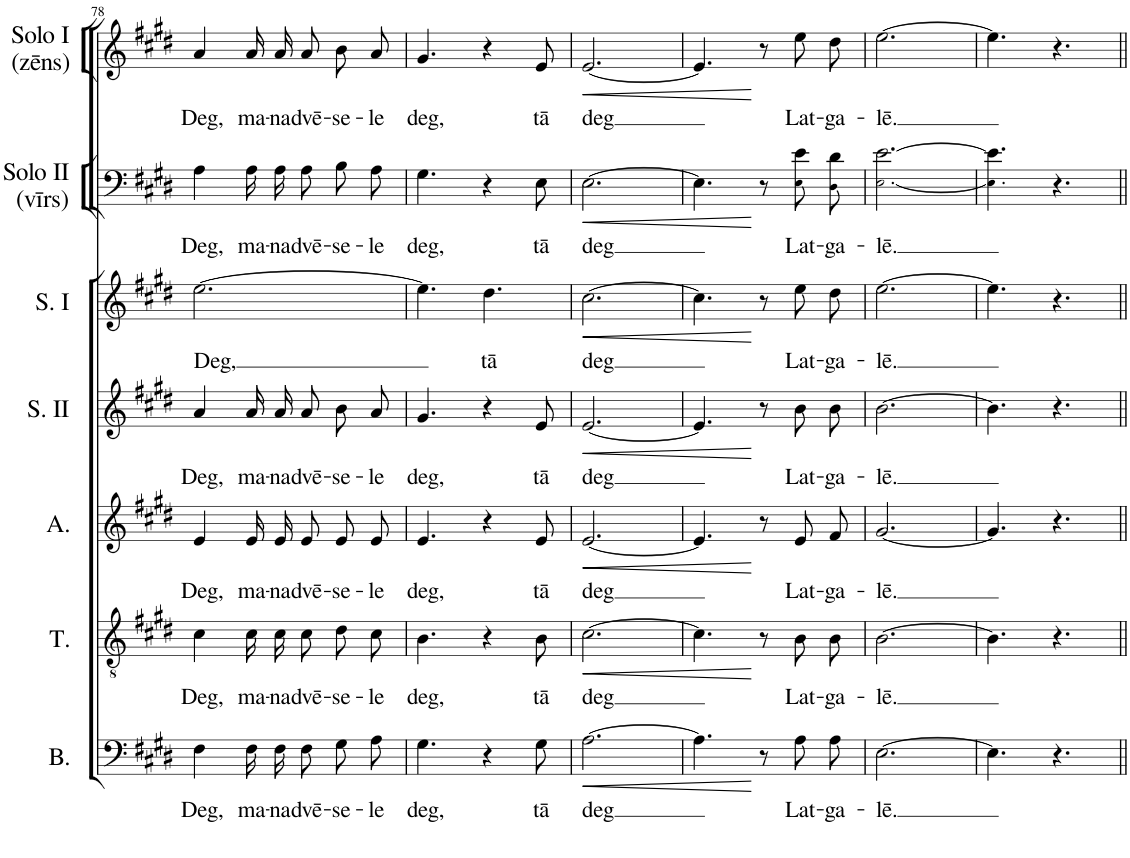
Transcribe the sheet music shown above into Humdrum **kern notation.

**kern	**text	**dynam	**kern	**text	**dynam	**kern	**text	**dynam	**kern	**text	**dynam	**kern	**text	**dynam	**kern	**text	**dynam	**kern	**text	**dynam
*part7	*part7	*part7	*part6	*part6	*part6	*part5	*part5	*part5	*part4	*part4	*part4	*part3	*part3	*part3	*part2	*part2	*part2	*part1	*part1	*part1
*staff7	*staff7	*staff7	*staff6	*staff6	*staff6	*staff5	*staff5	*staff5	*staff4	*staff4	*staff4	*staff3	*staff3	*staff3	*staff2	*staff2	*staff2	*staff1	*staff1	*staff1
*I"Bass	*	*	*I"Tenor	*	*	*I"Alto	*	*	*I"Soprano II	*	*	*I"Soprano I	*	*	*I"Solo II (vīrs)	*	*	*I"Solo I (zēns)	*	*
*I'B.	*	*	*I'T.	*	*	*I'A.	*	*	*I'S. II	*	*	*I'S. I	*	*	*I'Solo II (vīrs)	*	*	*I'Solo I (zēns)	*	*
!!LO:PB:g=z
*clefF4	*	*	*clefGv2	*	*	*clefG2	*	*	*clefG2	*	*	*clefG2	*	*	*clefF4	*	*	*clefG2	*	*
*k[f#c#g#d#]	*	*	*k[f#c#g#d#]	*	*	*k[f#c#g#d#]	*	*	*k[f#c#g#d#]	*	*	*k[f#c#g#d#]	*	*	*k[f#c#g#d#]	*	*	*k[f#c#g#d#]	*	*
*M6/8	*	*	*M6/8	*	*	*M6/8	*	*	*M6/8	*	*	*M6/8	*	*	*M6/8	*	*	*M6/8	*	*
=78	=78	=78	=78	=78	=78	=78	=78	=78	=78	=78	=78	=78	=78	=78	=78	=78	=78	=78	=78	=78
!	!LO:LY:b	!	!	!LO:LY:b	!	!	!LO:LY:b	!	!	!LO:LY:b	!	!	!LO:LY:b	!	!	!LO:LY:b	!	!	!LO:LY:b	!
4F#\	Deg,	.	4c#\	Deg,	.	4e/	Deg,	.	4a/	Deg,	.	[2.ee\	Deg,	.	4A\	Deg,	.	4a/	Deg,	.
!	!LO:LY:b	!	!	!LO:LY:b	!	!	!LO:LY:b	!	!	!LO:LY:b	!	!	!	!	!	!LO:LY:b	!	!	!LO:LY:b	!
16F#\LL	ma-	.	16c#\LL	ma-	.	16e/LL	ma-	.	16a/LL	ma-	.	.	.	.	16A\LL	ma-	.	16a/LL	ma-	.
!	!LO:LY:b	!	!	!LO:LY:b	!	!	!LO:LY:b	!	!	!LO:LY:b	!	!	!	!	!	!LO:LY:b	!	!	!LO:LY:b	!
16F#\JJ	-na	.	16c#\JJ	-na	.	16e/JJ	-na	.	16a/JJ	-na	.	.	.	.	16A\JJ	-na	.	16a/JJ	-na	.
!	!LO:LY:b	!	!	!LO:LY:b	!	!	!LO:LY:b	!	!	!LO:LY:b	!	!	!	!	!	!LO:LY:b	!	!	!LO:LY:b	!
8F#\L	dvē-	.	8c#\L	dvē-	.	8e/L	dvē-	.	8a/L	dvē-	.	.	.	.	8A\L	dvē-	.	8a/L	dvē-	.
!	!LO:LY:b	!	!	!LO:LY:b	!	!	!LO:LY:b	!	!	!LO:LY:b	!	!	!	!	!	!LO:LY:b	!	!	!LO:LY:b	!
8G#\	-se-	.	8d#\	-se-	.	8e/	-se-	.	8b/	-se-	.	.	.	.	8B\	-se-	.	8b/	-se-	.
!	!LO:LY:b	!	!	!LO:LY:b	!	!	!LO:LY:b	!	!	!LO:LY:b	!	!	!	!	!	!LO:LY:b	!	!	!LO:LY:b	!
8A\J	-le	.	8c#\J	-le	.	8e/J	-le	.	8a/J	-le	.	.	.	.	8A\J	-le	.	8a/J	-le	.
=79	=79	=79	=79	=79	=79	=79	=79	=79	=79	=79	=79	=79	=79	=79	=79	=79	=79	=79	=79	=79
!	!LO:LY:b	!	!	!LO:LY:b	!	!	!LO:LY:b	!	!	!LO:LY:b	!	!	!	!	!	!LO:LY:b	!	!	!LO:LY:b	!
4.G#\	deg,	.	4.B\	deg,	.	4.e/	deg,	.	4.g#/	deg,	.	4.ee\]	.	.	4.G#\	deg,	.	4.g#/	deg,	.
!	!	!	!	!	!	!	!	!	!	!	!	!	!LO:LY:b	!	!	!	!	!	!	!
4r	.	.	4r	.	.	4r	.	.	4r	.	.	4.dd#\	tā	.	4r	.	.	4r	.	.
!	!LO:LY:b	!	!	!LO:LY:b	!	!	!LO:LY:b	!	!	!LO:LY:b	!	!	!	!	!	!LO:LY:b	!	!	!LO:LY:b	!
8G#\	tā	.	8B\	tā	.	8e/	tā	.	8e/	tā	.	.	.	.	8E\	tā	.	8e/	tā	.
=80	=80	=80	=80	=80	=80	=80	=80	=80	=80	=80	=80	=80	=80	=80	=80	=80	=80	=80	=80	=80
!	!LO:LY:b	!LO:HP:b	!	!LO:LY:b	!LO:HP:b	!	!LO:LY:b	!LO:HP:b	!	!LO:LY:b	!LO:HP:b	!	!LO:LY:b	!LO:HP:b	!	!LO:LY:b	!LO:HP:b	!	!LO:LY:b	!LO:HP:b
[2.A\	deg	<	[2.c#\	deg	<	[2.e/	deg	<	[2.e/	deg	<	[2.cc#\	deg	<	[2.E\	deg	<	[2.e/	deg	<
=81	=81	=81	=81	=81	=81	=81	=81	=81	=81	=81	=81	=81	=81	=81	=81	=81	=81	=81	=81	=81
4.A\]	.	.	4.c#\]	.	.	4.e/]	.	.	4.e/]	.	.	4.cc#\]	.	.	4.E\]	.	.	4.e/]	.	.
8r	.	[	8r	.	[	8r	.	[	8r	.	[	8r	.	[	8r	.	[	8r	.	[
!	!LO:LY:b	!	!	!LO:LY:b	!	!	!LO:LY:b	!	!	!LO:LY:b	!	!	!LO:LY:b	!	!	!LO:LY:b	!	!	!LO:LY:b	!
8A\L	Lat-	.	8B\L	Lat-	.	8e/L	Lat-	.	8b\L	Lat-	.	8ee\L	Lat-	.	8E!\ 8e\L	Lat-	.	8ee\L	Lat-	.
!	!LO:LY:b	!	!	!LO:LY:b	!	!	!LO:LY:b	!	!	!LO:LY:b	!	!	!LO:LY:b	!	!	!LO:LY:b	!	!	!LO:LY:b	!
8A\J	-ga-	.	8B\J	-ga-	.	8f#/J	-ga-	.	8b\J	-ga-	.	8dd#\J	-ga-	.	8D#!\ 8d#\J	-ga-	.	8dd#\J	-ga-	.
=82	=82	=82	=82	=82	=82	=82	=82	=82	=82	=82	=82	=82	=82	=82	=82	=82	=82	=82	=82	=82
!	!LO:LY:b	!	!	!LO:LY:b	!	!	!LO:LY:b	!	!	!LO:LY:b	!	!	!LO:LY:b	!	!	!LO:LY:b	!	!	!LO:LY:b	!
[2.E\	-lē.	.	[2.B\	-lē.	.	[2.g#/	-lē.	.	[2.b\	-lē.	.	[2.ee\	-lē.	.	[2.E!\ [2.e\	-lē.	.	[2.ee\	-lē.	.
=83	=83	=83	=83	=83	=83	=83	=83	=83	=83	=83	=83	=83	=83	=83	=83	=83	=83	=83	=83	=83
4.E\]	.	.	4.B\]	.	.	4.g#/]	.	.	4.b\]	.	.	4.ee\]	.	.	4.E!\] 4.e\]	.	.	4.ee\]	.	.
4.r	.	.	4.r	.	.	4.r	.	.	4.r	.	.	4.r	.	.	4.r	.	.	4.r	.	.
=||	=||	=||	=||	=||	=||	=||	=||	=||	=||	=||	=||	=||	=||	=||	=||	=||	=||	=||	=||	=||
*-	*-	*-	*-	*-	*-	*-	*-	*-	*-	*-	*-	*-	*-	*-	*-	*-	*-	*-	*-	*-
